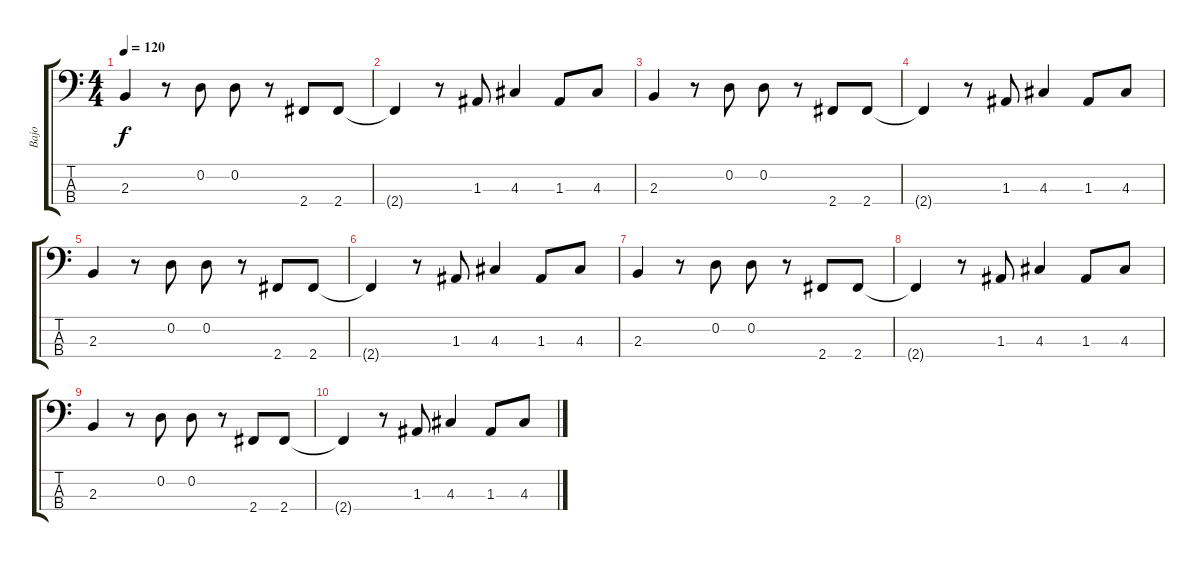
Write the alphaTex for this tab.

\track ("Bajo" "Bajo") {instrument electricbassfinger}
\staff {score tabs}
\tuning (G2 D2 A1 E1) {hide}
\ts (4 4)
\tempo 120
\clef f4
\ks c
2.3.4{dy f volume 6} r.8 0.2.8 0.2.8 r.8 2.4.8 2.4.8 |
2.4{t}.4 r.8 1.3.8 4.3.4 1.3.8 4.3.8 |
2.3.4 r.8 0.2.8 0.2.8 r.8 2.4.8 2.4.8 |
2.4{t}.4 r.8 1.3.8 4.3.4 1.3.8 4.3.8 |
2.3.4{volume 0} r.8 0.2.8 0.2.8 r.8 2.4.8 2.4.8 |
2.4{t}.4 r.8 1.3.8 4.3.4 1.3.8 4.3.8 |
2.3.4 r.8 0.2.8 0.2.8 r.8 2.4.8 2.4.8 |
2.4{t}.4 r.8 1.3.8 4.3.4 1.3.8 4.3.8 |
2.3.4 r.8 0.2.8 0.2.8 r.8 2.4.8 2.4.8 |
2.4{t}.4 r.8 1.3.8 4.3.4 1.3.8 4.3.8
